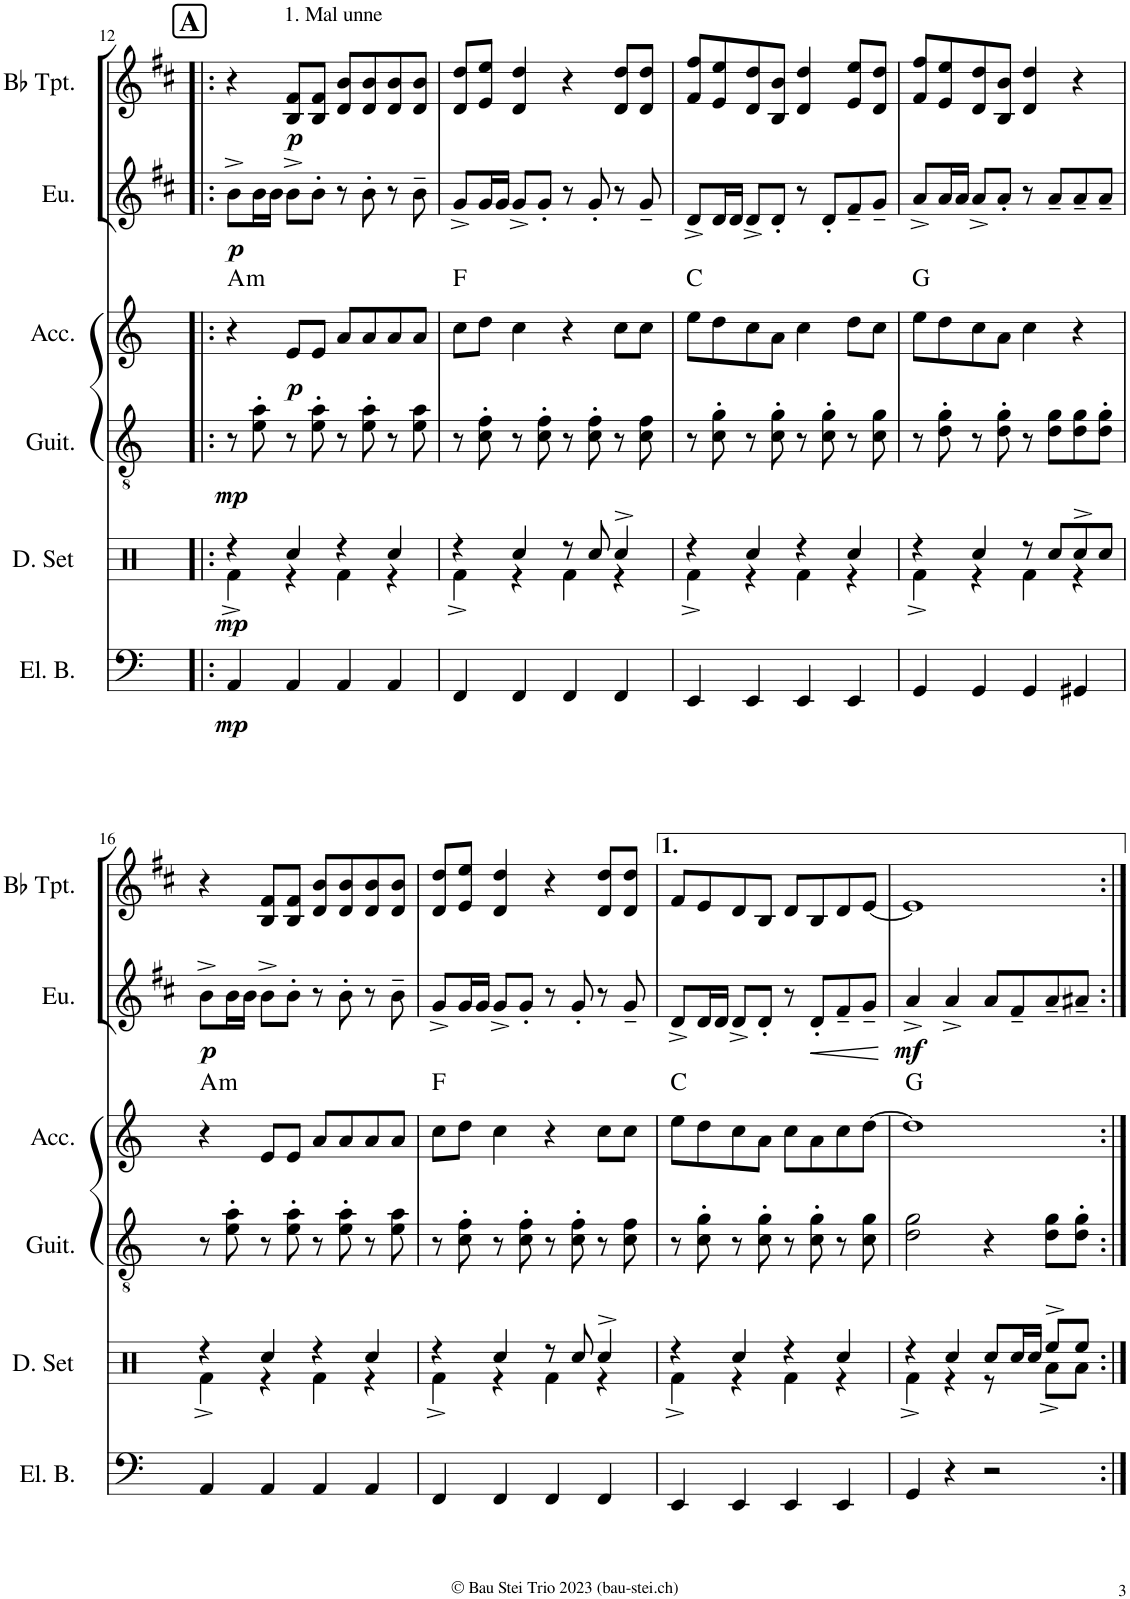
**kern	**dynam	**kern	**dynam	**kern	**dynam	**kern	**dynam	**harte	**kern	**dynam	**kern	**dynam
*part6	*part6	*part5	*part5	*part4	*part4	*part3	*part3	*part3	*part2	*part2	*part1	*part1
*staff6	*staff6	*staff5	*staff5	*staff4	*staff4	*staff3	*staff3	*	*staff2	*staff2	*staff1	*staff1
*I"Electric Bass	*	*I"Drumset	*	*I"Classical Guitar	*	*I"Accordion	*	*	*I"Euphonium	*	*I"Bb Trumpet	*
*I'El. B.	*	*I'D. Set	*	*I'Guit.	*	*I'Acc.	*	*	*I'Eu.	*	*I'Bb Tpt.	*
!!LO:PB:g=z
*clefF4	*	*clefX	*	*clefGv2	*	*clefG2	*	*	*clefG2	*	*clefG2	*
*Trd7c12	*	*	*	*	*	*	*	*	*Trd8c14	*	*Trd1c2	*
*k[]	*	*k[]	*	*k[]	*	*k[]	*	*	*k[f#c#]	*	*k[f#c#]	*
*M4/4	*	*M4/4	*	*M4/4	*	*M4/4	*	*	*M4/4	*	*M4/4	*
!!LO:REH:place=s1:a:B:cj:fs=14:t=A
=12!|:	=12!|:	=12!|:	=12!|:	=12!|:	=12!|:	=12!|:	=12!|:	=12!|:	=12!|:	=12!|:	=12!|:	=12!|:
*	*	*^	*	*	*	*	*	*	*	*	*	*
!	!LO:DY:b	!	!	!LO:DY:b	!	!LO:DY:b	!	!	!LO:H:kt=m	!	!LO:DY:b	!	!
4AA/	mp	4r	4Rf^\	mp	8r	mp	4r	.	A:min	8b^\L	p	4r	.
.	.	.	.	.	8e\' 8a\'	.	.	.	.	16b\L	.	.	.
.	.	.	.	.	.	.	.	.	.	16b\JJ	.	.	.
!	!	!	!	!	!	!	!	!	!	!	!	!LO:TX:a:t=1. Mal unne	!
!	!	!	!	!	!	!	!	!LO:DY:b	!	!	!	!	!LO:DY:b
4AA/	.	4Rcc/	4r	.	8r	.	8e/L	p	.	8b^\L	.	8B/ 8f#/L	p
.	.	.	.	.	8e\' 8a\'	.	8e/J	.	.	8b'\J	.	8B/ 8f#/J	.
4AA/	.	4r	4Rf\	.	8r	.	8a/L	.	.	8r	.	8d/ 8b/L	.
.	.	.	.	.	8e\' 8a\'	.	8a/	.	.	8b'\	.	8d/ 8b/	.
4AA/	.	4Rcc/	4r	.	8r	.	8a/	.	.	8r	.	8d/ 8b/	.
.	.	.	.	.	8e\ 8a\	.	8a/J	.	.	8b~\	.	8d/ 8b/J	.
=13	=13	=13	=13	=13	=13	=13	=13	=13	=13	=13	=13	=13	=13
4FF/	.	4r	4Rf^\	.	8r	.	8cc\L	.	F:maj	8g^/L	.	8d/ 8dd/L	.
.	.	.	.	.	8c\' 8f\'	.	8dd\J	.	.	16g/L	.	8e/ 8ee/J	.
.	.	.	.	.	.	.	.	.	.	16g/JJ	.	.	.
4FF/	.	4Rcc/	4r	.	8r	.	4cc\	.	.	8g^/L	.	4d/ 4dd/	.
.	.	.	.	.	8c\' 8f\'	.	.	.	.	8g'/J	.	.	.
4FF/	.	8r	4Rf\	.	8r	.	4r	.	.	8r	.	4r	.
.	.	8Rcc/	.	.	8c\' 8f\'	.	.	.	.	8g'/	.	.	.
4FF/	.	4Rcc^/	4r	.	8r	.	8cc\L	.	.	8r	.	8d/ 8dd/L	.
.	.	.	.	.	8c\ 8f\	.	8cc\J	.	.	8g~/	.	8d/ 8dd/J	.
=14	=14	=14	=14	=14	=14	=14	=14	=14	=14	=14	=14	=14	=14
4EE/	.	4r	4Rf^\	.	8r	.	8ee\L	.	C:maj	8d^/L	.	8f#/ 8ff#/L	.
.	.	.	.	.	8c\' 8g\'	.	8dd\	.	.	16d/L	.	8e/ 8ee/	.
.	.	.	.	.	.	.	.	.	.	16d/JJ	.	.	.
4EE/	.	4Rcc/	4r	.	8r	.	8cc\	.	.	8d^/L	.	8d/ 8dd/	.
.	.	.	.	.	8c\' 8g\'	.	8a\J	.	.	8d'/J	.	8B/ 8b/J	.
4EE/	.	4r	4Rf\	.	8r	.	4cc\	.	.	8r	.	4d/ 4dd/	.
.	.	.	.	.	8c\' 8g\'	.	.	.	.	8d'/L	.	.	.
4EE/	.	4Rcc/	4r	.	8r	.	8dd\L	.	.	8f#~/	.	8e/ 8ee/L	.
.	.	.	.	.	8c\ 8g\	.	8cc\J	.	.	8g~/J	.	8d/ 8dd/J	.
=15	=15	=15	=15	=15	=15	=15	=15	=15	=15	=15	=15	=15	=15
4GG/	.	4r	4Rf^\	.	8r	.	8ee\L	.	G:maj	8a^/L	.	8f#/ 8ff#/L	.
.	.	.	.	.	8d\' 8g\'	.	8dd\	.	.	16a/L	.	8e/ 8ee/	.
.	.	.	.	.	.	.	.	.	.	16a/JJ	.	.	.
4GG/	.	4Rcc/	4r	.	8r	.	8cc\	.	.	8a^/L	.	8d/ 8dd/	.
.	.	.	.	.	8d\' 8g\'	.	8a\J	.	.	8a'/J	.	8B/ 8b/J	.
4GG/	.	8r	4Rf\	.	8r	.	4cc\	.	.	8r	.	4d/ 4dd/	.
.	.	8Rcc/L	.	.	8d\ 8g\L	.	.	.	.	8a~/L	.	.	.
4GG#X/	.	8Rcc^/	4r	.	8d\ 8g\	.	4r	.	.	8a~/	.	4r	.
.	.	8Rcc/J	.	.	8d\' 8g\'J	.	.	.	.	8a~/J	.	.	.
!!LO:LB:g=z
=16	=16	=16	=16	=16	=16	=16	=16	=16	=16	=16	=16	=16	=16
!	!	!	!	!	!	!	!	!	!LO:H:kt=m	!	!LO:DY:b	!	!
4AA/	.	4r	4Rf^\	.	8r	.	4r	.	A:min	8b^\L	p	4r	.
.	.	.	.	.	8e\' 8a\'	.	.	.	.	16b\L	.	.	.
.	.	.	.	.	.	.	.	.	.	16b\JJ	.	.	.
4AA/	.	4Rcc/	4r	.	8r	.	8e/L	.	.	8b^\L	.	8B/ 8f#/L	.
.	.	.	.	.	8e\' 8a\'	.	8e/J	.	.	8b'\J	.	8B/ 8f#/J	.
4AA/	.	4r	4Rf\	.	8r	.	8a/L	.	.	8r	.	8d/ 8b/L	.
.	.	.	.	.	8e\' 8a\'	.	8a/	.	.	8b'\	.	8d/ 8b/	.
4AA/	.	4Rcc/	4r	.	8r	.	8a/	.	.	8r	.	8d/ 8b/	.
.	.	.	.	.	8e\ 8a\	.	8a/J	.	.	8b~\	.	8d/ 8b/J	.
=17	=17	=17	=17	=17	=17	=17	=17	=17	=17	=17	=17	=17	=17
4FF/	.	4r	4Rf^\	.	8r	.	8cc\L	.	F:maj	8g^/L	.	8d/ 8dd/L	.
.	.	.	.	.	8c\' 8f\'	.	8dd\J	.	.	16g/L	.	8e/ 8ee/J	.
.	.	.	.	.	.	.	.	.	.	16g/JJ	.	.	.
4FF/	.	4Rcc/	4r	.	8r	.	4cc\	.	.	8g^/L	.	4d/ 4dd/	.
.	.	.	.	.	8c\' 8f\'	.	.	.	.	8g'/J	.	.	.
4FF/	.	8r	4Rf\	.	8r	.	4r	.	.	8r	.	4r	.
.	.	8Rcc/	.	.	8c\' 8f\'	.	.	.	.	8g'/	.	.	.
4FF/	.	4Rcc^/	4r	.	8r	.	8cc\L	.	.	8r	.	8d/ 8dd/L	.
.	.	.	.	.	8c\ 8f\	.	8cc\J	.	.	8g~/	.	8d/ 8dd/J	.
=18	=18	=18	=18	=18	=18	=18	=18	=18	=18	=18	=18	=18	=18
4EE/	.	4r	4Rf^\	.	8r	.	8ee\L	.	C:maj	8d^/L	.	8f#/L	.
.	.	.	.	.	8c\' 8g\'	.	8dd\	.	.	16d/L	.	8e/	.
.	.	.	.	.	.	.	.	.	.	16d/JJ	.	.	.
4EE/	.	4Rcc/	4r	.	8r	.	8cc\	.	.	8d^/L	.	8d/	.
.	.	.	.	.	8c\' 8g\'	.	8a\J	.	.	8d'/J	.	8B/J	.
4EE/	.	4r	4Rf\	.	8r	.	8cc\L	.	.	8r	.	8d/L	.
!	!	!	!	!	!	!	!	!	!	!	!LO:HP:b	!	!
.	.	.	.	.	8c\' 8g\'	.	8a\	.	.	8d'/L	<	8B/	.
4EE/	.	4Rcc/	4r	.	8r	.	8cc\	.	.	8f#~/	.	8d/	.
.	.	.	.	.	8c\ 8g\	.	[8dd\J	.	.	8g~/J	.	[8e/J	.
*	*	*v	*v	*	*	*	*	*	*	*	*	*	*
.	.	.	.	.	.	.	.	.	.	[	.	.
=19	=19	=19	=19	=19	=19	=19	=19	=19	=19	=19	=19	=19
*	*	*^	*	*	*	*	*	*	*	*	*	*
!	!	!	!	!	!	!	!	!	!	!	!LO:DY:b	!	!
4GG/	.	4r	4Rf^\	.	2d\ 2g\	.	1dd]	.	G:maj	4a^/	mf	1e]	.
4r	.	4Rcc/	4r	.	.	.	.	.	.	4a^/	.	.	.
2r	.	8Rcc/L	8r	.	4r	.	.	.	.	8a/L	.	.	.
.	.	16Rcc/L	8ryy	.	.	.	.	.	.	8f#~/	.	.	.
.	.	16Rcc/JJ	.	.	.	.	.	.	.	.	.	.	.
.	.	8Ree^/L	8Ra^\L	.	8d\ 8g\L	.	.	.	.	8a~/	.	.	.
.	.	8Ree/J	8Ra\J	.	8d\' 8g\'J	.	.	.	.	8a#X~/J	.	.	.
*	*	*v	*v	*	*	*	*	*	*	*	*	*	*
=:|!	=:|!	=:|!	=:|!	=:|!	=:|!	=:|!	=:|!	=:|!	=:|!	=:|!	=:|!	=:|!
*-	*-	*-	*-	*-	*-	*-	*-	*-	*-	*-	*-	*-
